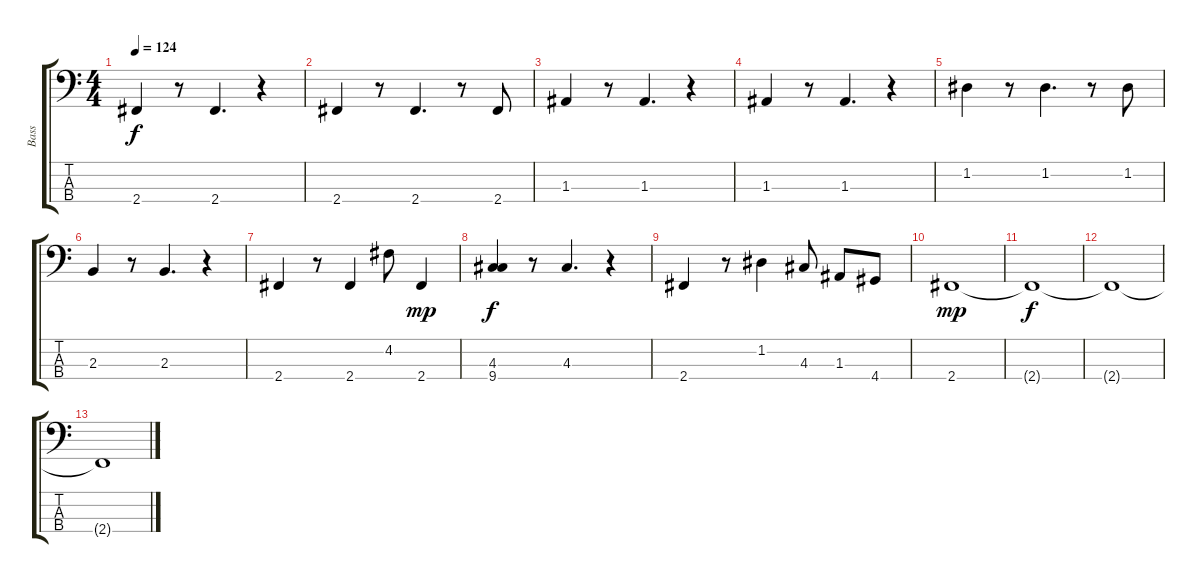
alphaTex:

\track ("Bass" "Bass") {instrument electricbassfinger}
\staff {score tabs}
\tuning (G2 D2 A1 E1) {hide}
\ts (4 4)
\tempo 124
\clef f4
\ks c
2.4.4{dy f} r.8 2.4.4{d} r.4 |
2.4.4 r.8 2.4.4{d} r.8 2.4.8 |
1.3.4 r.8 1.3.4{d} r.4 |
1.3.4 r.8 1.3.4{d} r.4 |
1.2.4 r.8 1.2.4{d} r.8 1.2.8 |
2.3.4 r.8 2.3.4{d} r.4 |
2.4.4 r.8 2.4.4 4.2.8 2.4.4{dy mp} |
(4.3 9.4).4{dy f} r.8 4.3.4{d} r.4 |
2.4.4 r.8 1.2.4 4.3.8 1.3.8 4.4.8 |
2.4.1{dy mp} |
2.4{t}.1{dy f} |
2.4{t}.1 |
2.4{t}.1
